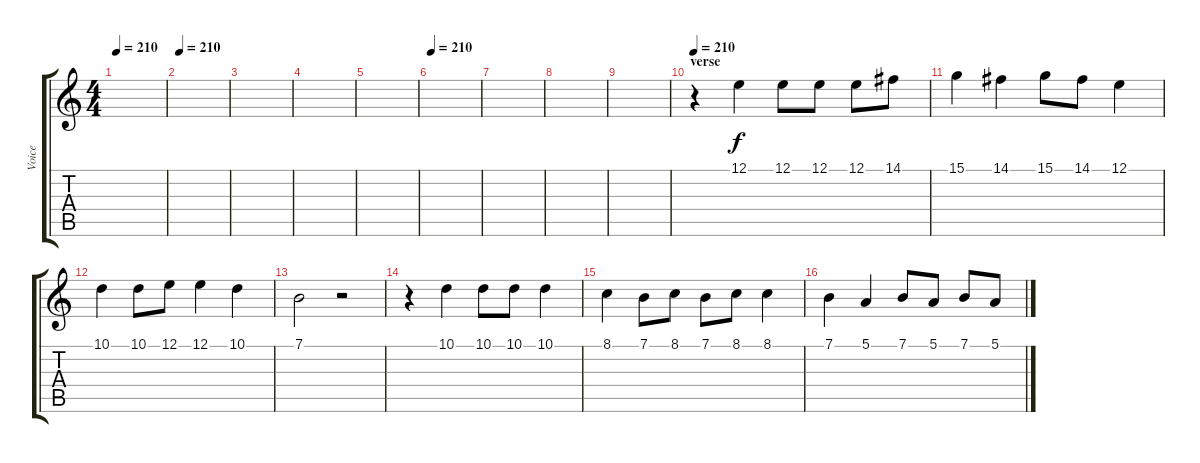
\track ("Voice" "Voice") {instrument choiraahs}
\staff {score tabs}
\tuning (E4 B3 G3 D3 A2 E2) {hide}
\ts (4 4)
\tempo 210
\clef g2
\ks c
|
\tempo 210
|
|
|
|
\tempo 210
|
|
|
|
\section ("" "verse")
\tempo 210
r.4 12.1.4 12.1.8 12.1.8 12.1.8 14.1.8 |
15.1.4 14.1.4 15.1.8 14.1.8 12.1.4 |
10.1.4 10.1.8 12.1.8 12.1.4 10.1.4 |
7.1.2 r.2 |
r.4 10.1.4 10.1.8 10.1.8 10.1.4 |
8.1.4 7.1.8 8.1.8 7.1.8 8.1.8 8.1.4 |
7.1.4 5.1.4 7.1.8 5.1.8 7.1.8 5.1.8
